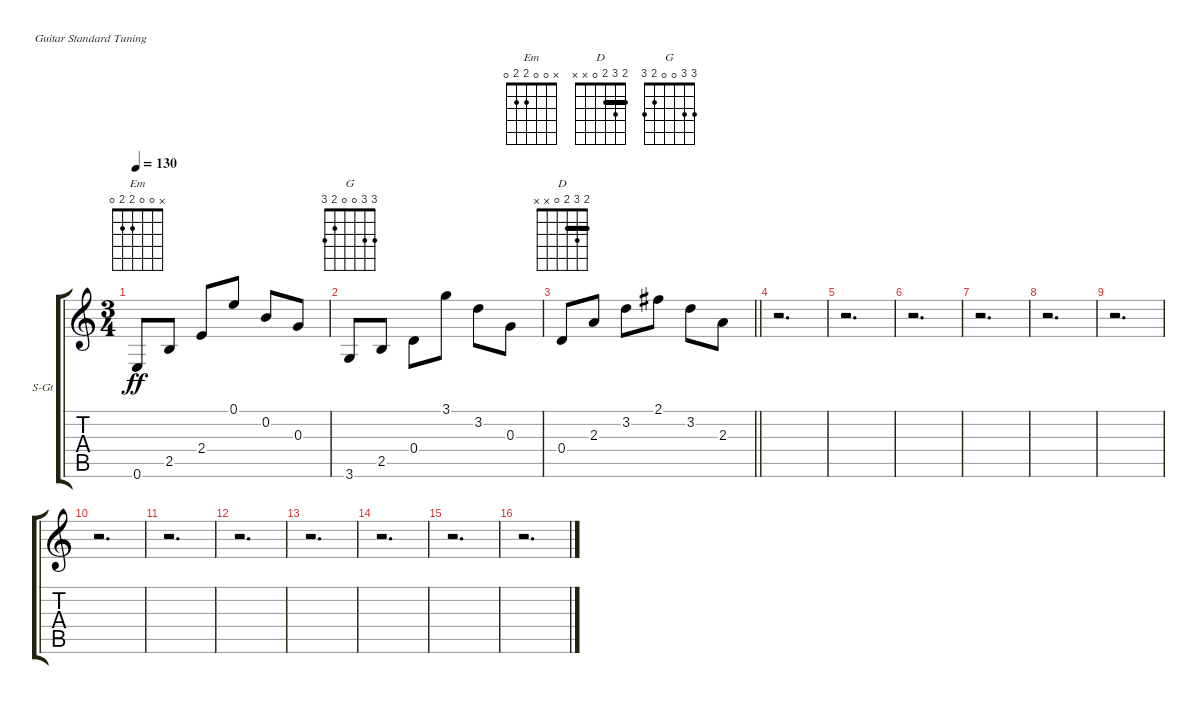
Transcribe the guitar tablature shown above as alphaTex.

\defaultSystemsLayout 4
\bracketExtendMode groupsimilarinstruments
\firstSystemTrackNameOrientation horizontal
\otherSystemsTrackNameOrientation horizontal
\chordDiagramsInScore
\track ("Steel Guitar" "S-Gt") {instrument acousticguitarsteel}
\staff {score tabs}
\tuning (E4 B3 G3 D3 A2 E2)
\chord ("Em" x 0 0 2 2 0)
\chord ("D" 2 3 2 0 x x) {barre 2}
\chord ("G" 3 3 0 0 2 3)
\ts (3 4)
\tempo 130
\clef g2
\ks c
0.6.8{ch "Em" dy ff} 2.5.8 2.4.8 0.1.8 0.2.8 0.3.8 |
3.6.8{ch "G"} 2.5.8 0.4.8 3.1.8 3.2.8 0.3.8 |
\barLineRight lightlight
0.4.8{ch "D"} 2.3.8 3.2.8 2.1.8 3.2.8 2.3.8 |
r.2{d} |
r.2{d} |
r.2{d} |
r.2{d} |
r.2{d} |
r.2{d} |
r.2{d} |
r.2{d} |
r.2{d} |
r.2{d} |
r.2{d} |
r.2{d} |
r.2{d}
